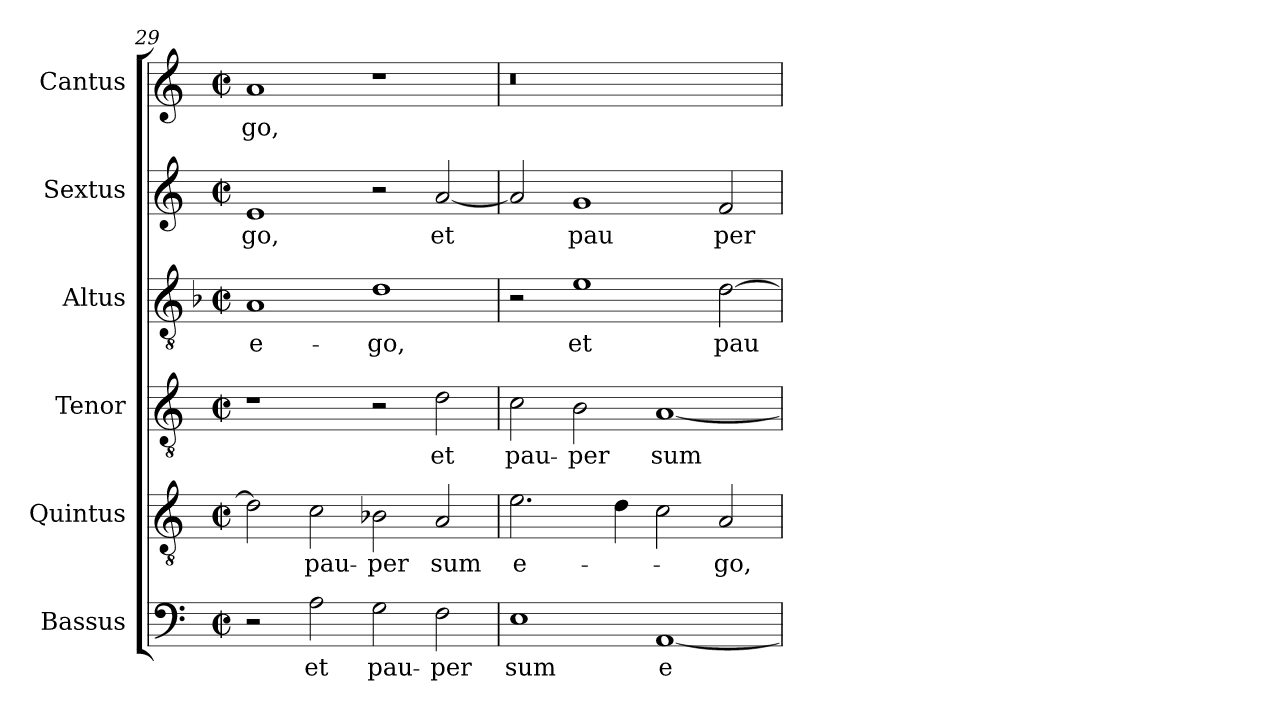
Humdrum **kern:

**kern	**text	**kern	**text	**kern	**text	**kern	**text	**kern	**text	**kern	**text
*part6	*part6	*part5	*part5	*part4	*part4	*part3	*part3	*part2	*part2	*part1	*part1
*staff6	*staff6	*staff5	*staff5	*staff4	*staff4	*staff3	*staff3	*staff2	*staff2	*staff1	*staff1
*I"Bassus	*	*I"Quintus	*	*I"Tenor	*	*I"Altus	*	*I"Sextus	*	*I"Cantus	*
*clefF4	*	*clefGv2	*	*clefGv2	*	*clefGv2	*	*clefG2	*	*clefG2	*
*	*	*	*	*	*	*k[b-]	*	*	*	*	*
*	*	*	*	*	*	*F:	*	*	*	*	*
*M2/2	*	*M2/2	*	*M2/2	*	*M2/2	*	*M2/2	*	*M2/2	*
*met(c|)	*	*met(c|)	*	*met(c|)	*	*met(c|)	*	*met(c|)	*	*met(c|)	*
=29	=29	=29	=29	=29	=29	=29	=29	=29	=29	=29	=29
!	!	!	!	!	!	!	!LO:LY:b:cj	!	!LO:LY:b:cj	!	!LO:LY:b:cj
2r	.	2d\]	.	1r	.	1A	e-	1e	go,	1a	go,
!	!LO:LY:b:cj	!	!LO:LY:b:cj	!	!	!	!	!	!	!	!
2A\	et	2c\	pau-	.	.	.	.	.	.	.	.
!	!LO:LY:b:cj	!	!LO:LY:b:cj	!	!	!	!LO:LY:b:cj	!	!	!	!
2G\	pau-	2B-\	-per	2r	.	1d	-go,	2r	.	1r	.
!	!LO:LY:b:cj	!	!LO:LY:b:cj	!	!LO:LY:b:cj	!	!	!	!LO:LY:b:cj	!	!
2F\	-per	2A/	sum	2d\	et	.	.	[<2a/	et	.	.
=30	=30	=30	=30	=30	=30	=30	=30	=30	=30	=30	=30
!	!LO:LY:b:cj	!	!LO:LY:b:cj	!	!LO:LY:b:cj	!	!	!	!	!	!
1E	sum	2.e\	e-	2c\	pau-	2r	.	2a/]	.	0r	.
!	!	!	!	!	!LO:LY:b:cj	!	!LO:LY:b:cj	!	!LO:LY:b:cj	!	!
.	.	.	.	2B\	-per	1e	et	1g	pau	.	.
.	.	4d\	.	.	.	.	.	.	.	.	.
!	!LO:LY:b:rj	!	!	!	!LO:LY:b	!	!	!	!	!	!
[>1AA	e-	2c\	.	[>1A	sum	.	.	.	.	.	.
!	!	!	!LO:LY:b:cj	!	!	!	!LO:LY:b	!	!LO:LY:b:cj	!	!
.	.	2A/	-go,	.	.	[>2d\	pau-	2f/	per	.	.
=	=	=	=	=	=	=	=	=	=	=	=
*-	*-	*-	*-	*-	*-	*-	*-	*-	*-	*-	*-
